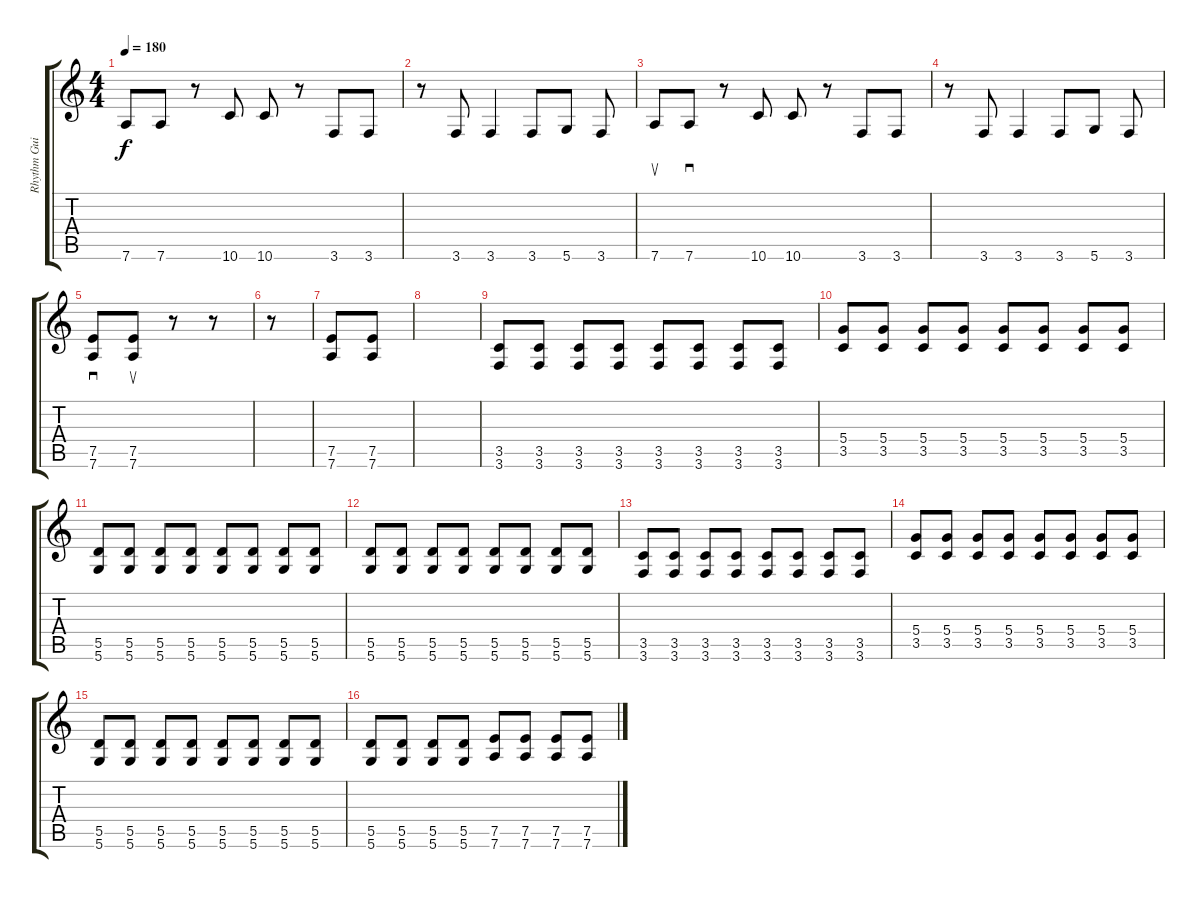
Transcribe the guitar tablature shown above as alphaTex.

\track ("Rhythm Guitar(Max)" "Rhythm Gui") {instrument overdrivenguitar}
\staff {score tabs}
\tuning (E4 B3 G3 D3 A2 D2) {hide}
\ts (4 4)
\tempo 180
\clef g2
\ks c
7.6.8{dy f} 7.6.8 r.8 10.6.8 10.6.8 r.8 3.6.8 3.6.8 |
r.8 3.6.8 3.6.4 3.6.8 5.6.8 3.6.8 |
7.6.8{su} 7.6.8{sd} r.8 10.6.8 10.6.8 r.8 3.6.8 3.6.8 |
r.8 3.6.8 3.6.4 3.6.8 5.6.8 3.6.8 |
(7.5 7.6).8{sd} (7.5 7.6).8{su} r.8 r.8 |
r.8 |
(7.5 7.6).8 (7.5 7.6).8 |
|
(3.5 3.6).8 (3.5 3.6).8 (3.5 3.6).8 (3.5 3.6).8 (3.5 3.6).8 (3.5 3.6).8 (3.5 3.6).8 (3.5 3.6).8 |
(5.4 3.5).8 (5.4 3.5).8 (5.4 3.5).8 (5.4 3.5).8 (5.4 3.5).8 (5.4 3.5).8 (5.4 3.5).8 (5.4 3.5).8 |
(5.5 5.6).8 (5.5 5.6).8 (5.5 5.6).8 (5.5 5.6).8 (5.5 5.6).8 (5.5 5.6).8 (5.5 5.6).8 (5.5 5.6).8 |
(5.5 5.6).8 (5.5 5.6).8 (5.5 5.6).8 (5.5 5.6).8 (5.5 5.6).8 (5.5 5.6).8 (5.5 5.6).8 (5.5 5.6).8 |
(3.5 3.6).8 (3.5 3.6).8 (3.5 3.6).8 (3.5 3.6).8 (3.5 3.6).8 (3.5 3.6).8 (3.5 3.6).8 (3.5 3.6).8 |
(5.4 3.5).8 (5.4 3.5).8 (5.4 3.5).8 (5.4 3.5).8 (5.4 3.5).8 (5.4 3.5).8 (5.4 3.5).8 (5.4 3.5).8 |
(5.5 5.6).8 (5.5 5.6).8 (5.5 5.6).8 (5.5 5.6).8 (5.5 5.6).8 (5.5 5.6).8 (5.5 5.6).8 (5.5 5.6).8 |
(5.5 5.6).8 (5.5 5.6).8 (5.5 5.6).8 (5.5 5.6).8 (7.5 7.6).8 (7.5 7.6).8 (7.5 7.6).8 (7.5 7.6).8
